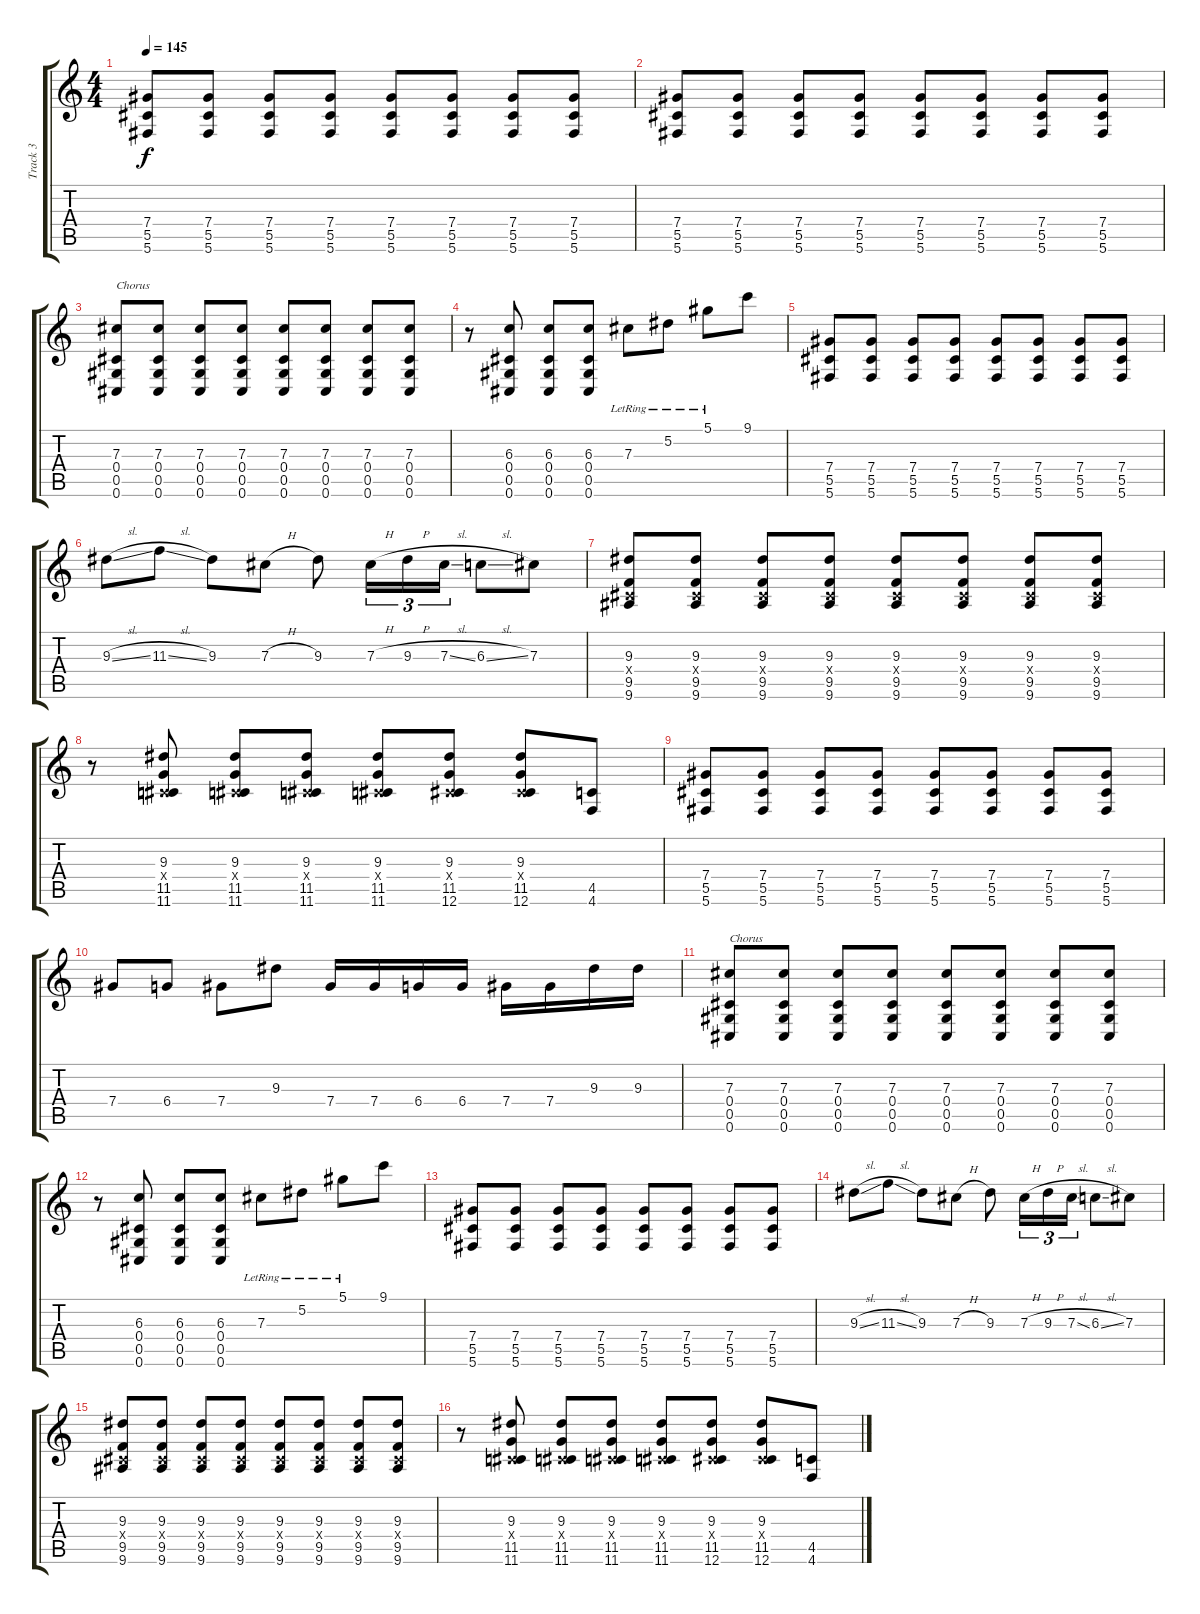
\track ("Track 3" "Track 3") {instrument distortionguitar}
\staff {score tabs}
\tuning (Eb4 Bb3 Gb3 Db3 Ab2 Db2) {hide}
\ts (4 4)
\tempo 145
\clef g2
\ks c
(7.4 5.5 5.6).8{dy f} (7.4 5.5 5.6).8 (7.4 5.5 5.6).8 (7.4 5.5 5.6).8 (7.4 5.5 5.6).8 (7.4 5.5 5.6).8 (7.4 5.5 5.6).8 (7.4 5.5 5.6).8 |
(7.4 5.5 5.6).8 (7.4 5.5 5.6).8 (7.4 5.5 5.6).8 (7.4 5.5 5.6).8 (7.4 5.5 5.6).8 (7.4 5.5 5.6).8 (7.4 5.5 5.6).8 (7.4 5.5 5.6).8 |
(7.3 0.4 0.5 0.6).8{txt "Chorus"} (7.3 0.4 0.5 0.6).8 (7.3 0.4 0.5 0.6).8 (7.3 0.4 0.5 0.6).8 (7.3 0.4 0.5 0.6).8 (7.3 0.4 0.5 0.6).8 (7.3 0.4 0.5 0.6).8 (7.3 0.4 0.5 0.6).8 |
r.8 (6.3 0.4 0.5 0.6).8 (6.3 0.4 0.5 0.6).8 (6.3 0.4 0.5 0.6).8 7.3{lr}.8 5.2{lr}.8 5.1{lr}.8 9.1.8 |
(7.4 5.5 5.6).8 (7.4 5.5 5.6).8 (7.4 5.5 5.6).8 (7.4 5.5 5.6).8 (7.4 5.5 5.6).8 (7.4 5.5 5.6).8 (7.4 5.5 5.6).8 (7.4 5.5 5.6).8 |
9.3{sl}.8 11.3{sl}.8 9.3.8 7.3{h}.8 9.3.8 7.3{h}.16{tu (3 2)} 9.3{h}.16{tu (3 2)} 7.3{sl}.16{tu (3 2)} 6.3{sl}.8 7.3.8 |
(9.3 0.4{x} 9.5 9.6).8 (9.3 0.4{x} 9.5 9.6).8 (9.3 0.4{x} 9.5 9.6).8 (9.3 0.4{x} 9.5 9.6).8 (9.3 0.4{x} 9.5 9.6).8 (9.3 0.4{x} 9.5 9.6).8 (9.3 0.4{x} 9.5 9.6).8 (9.3 0.4{x} 9.5 9.6).8 |
r.8 (9.3 0.4{x} 11.5 11.6).8 (9.3 0.4{x} 11.5 11.6).8 (9.3 0.4{x} 11.5 11.6).8 (9.3 0.4{x} 11.5 11.6).8 (9.3 0.4{x} 11.5 12.6).8 (9.3 0.4{x} 11.5 12.6).8 (4.5 4.6).8 |
(7.4 5.5 5.6).8 (7.4 5.5 5.6).8 (7.4 5.5 5.6).8 (7.4 5.5 5.6).8 (7.4 5.5 5.6).8 (7.4 5.5 5.6).8 (7.4 5.5 5.6).8 (7.4 5.5 5.6).8 |
7.4.8 6.4.8 7.4.8 9.3.8 7.4.16 7.4.16 6.4.16 6.4.16 7.4.16 7.4.16 9.3.16 9.3.16 |
(7.3 0.4 0.5 0.6).8{txt "Chorus"} (7.3 0.4 0.5 0.6).8 (7.3 0.4 0.5 0.6).8 (7.3 0.4 0.5 0.6).8 (7.3 0.4 0.5 0.6).8 (7.3 0.4 0.5 0.6).8 (7.3 0.4 0.5 0.6).8 (7.3 0.4 0.5 0.6).8 |
r.8 (6.3 0.4 0.5 0.6).8 (6.3 0.4 0.5 0.6).8 (6.3 0.4 0.5 0.6).8 7.3{lr}.8 5.2{lr}.8 5.1{lr}.8 9.1.8 |
(7.4 5.5 5.6).8 (7.4 5.5 5.6).8 (7.4 5.5 5.6).8 (7.4 5.5 5.6).8 (7.4 5.5 5.6).8 (7.4 5.5 5.6).8 (7.4 5.5 5.6).8 (7.4 5.5 5.6).8 |
9.3{sl}.8 11.3{sl}.8 9.3.8 7.3{h}.8 9.3.8 7.3{h}.16{tu (3 2)} 9.3{h}.16{tu (3 2)} 7.3{sl}.16{tu (3 2)} 6.3{sl}.8 7.3.8 |
(9.3 0.4{x} 9.5 9.6).8 (9.3 0.4{x} 9.5 9.6).8 (9.3 0.4{x} 9.5 9.6).8 (9.3 0.4{x} 9.5 9.6).8 (9.3 0.4{x} 9.5 9.6).8 (9.3 0.4{x} 9.5 9.6).8 (9.3 0.4{x} 9.5 9.6).8 (9.3 0.4{x} 9.5 9.6).8 |
r.8 (9.3 0.4{x} 11.5 11.6).8 (9.3 0.4{x} 11.5 11.6).8 (9.3 0.4{x} 11.5 11.6).8 (9.3 0.4{x} 11.5 11.6).8 (9.3 0.4{x} 11.5 12.6).8 (9.3 0.4{x} 11.5 12.6).8 (4.5 4.6).8
